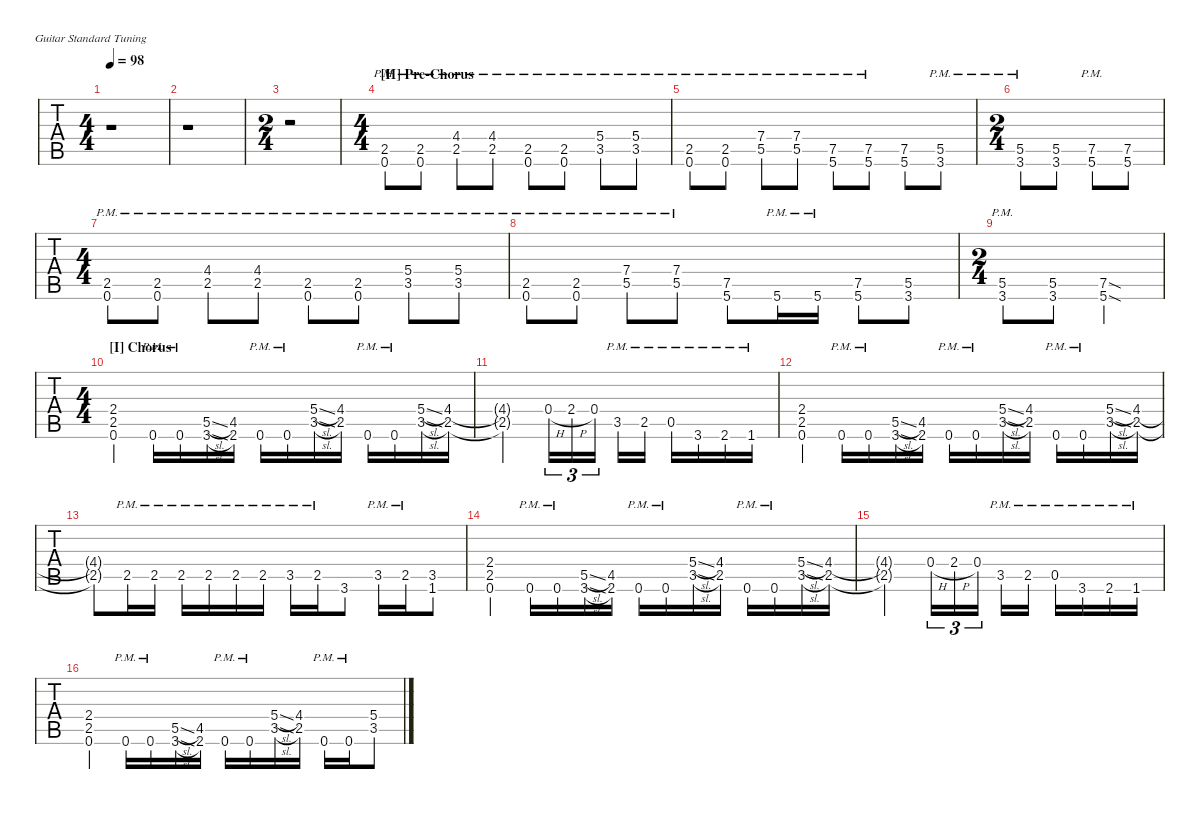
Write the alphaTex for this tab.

\defaultSystemsLayout 4
\hideDynamics
\bracketExtendMode nobrackets
\track ("Rhythm/Lead Guitar (Kirk)" " ") {instrument distortionguitar}
\staff {tabs}
\tuning (E4 B3 G3 D3 A2 E2)
\ts (4 4)
\beaming (8 2 2 2 2)
\tempo 98
\clef g2
\ks eminor
r.1{dy mf} |
r.1 |
\ts (2 4)
\beaming (8 2 2)
r.2 |
\ts (4 4)
\beaming (8 2 2 2 2)
\section ("H" "Pre-Chorus")
(0.6{pm acc forcenatural} 2.5{pm acc forcenatural}).8{instrument distortionguitar} (0.6{pm acc forcenatural} 2.5{pm acc forcenatural}).8 (2.5{pm acc forcenatural} 4.4{pm acc #}).8 (2.5{pm acc forcenatural} 4.4{pm acc #}).8 (0.6{pm acc forcenatural} 2.5{pm acc forcenatural}).8 (0.6{pm acc forcenatural} 2.5{pm acc forcenatural}).8 (3.5{pm acc forcenatural} 5.4{pm acc forcenatural}).8 (3.5{pm acc forcenatural} 5.4{pm acc forcenatural}).8 |
(0.6{pm acc forcenatural} 2.5{pm acc forcenatural}).8 (0.6{pm acc forcenatural} 2.5{pm acc forcenatural}).8 (5.5{pm acc forcenatural} 7.4{pm acc forcenatural}).8 (5.5{pm acc forcenatural} 7.4{pm acc forcenatural}).8 (5.6{pm acc forcenatural} 7.5{pm acc forcenatural}).8 (5.6{pm acc forcenatural} 7.5{pm acc forcenatural}).8 (5.6{acc forcenatural} 7.5{acc forcenatural}).8 (3.6{pm acc forcenatural} 5.5{pm acc forcenatural}).8 |
\ts (2 4)
\beaming (8 2 2)
(3.6{pm acc forcenatural} 5.5{pm acc forcenatural}).8 (5.5{acc forcenatural} 3.6{acc forcenatural}).8 (5.6{pm acc forcenatural} 7.5{pm acc forcenatural}).8 (5.6{acc forcenatural} 7.5{acc forcenatural}).8 |
\ts (4 4)
\beaming (8 2 2 2 2)
(0.6{pm acc forcenatural} 2.5{pm acc forcenatural}).8 (0.6{pm acc forcenatural} 2.5{pm acc forcenatural}).8 (2.5{pm acc forcenatural} 4.4{pm acc #}).8 (2.5{pm acc forcenatural} 4.4{pm acc #}).8 (0.6{pm acc forcenatural} 2.5{pm acc forcenatural}).8 (0.6{pm acc forcenatural} 2.5{pm acc forcenatural}).8 (3.5{pm acc forcenatural} 5.4{pm acc forcenatural}).8 (3.5{pm acc forcenatural} 5.4{pm acc forcenatural}).8 |
(0.6{pm acc forcenatural} 2.5{pm acc forcenatural}).8 (0.6{pm acc forcenatural} 2.5{pm acc forcenatural}).8 (5.5{pm acc forcenatural} 7.4{pm acc forcenatural}).8 (5.5{pm acc forcenatural} 7.4{pm acc forcenatural}).8 (5.6{acc forcenatural} 7.5{acc forcenatural}).8 5.6{pm acc forcenatural}.16 5.6{pm acc forcenatural}.16 (5.6{acc forcenatural} 7.5{acc forcenatural}).8 (3.6{acc forcenatural} 5.5{acc forcenatural}).8 |
\ts (2 4)
\beaming (8 2 2)
(3.6{pm acc forcenatural} 5.5{pm acc forcenatural}).8 (3.6{acc forcenatural} 5.5{acc forcenatural}).8 (7.5{sod acc forcenatural} 5.6{sod acc forcenatural}).4 |
\ts (4 4)
\beaming (8 2 2 2 2)
\section ("I" "Chorus")
(0.6{acc forcenatural} 2.5{acc forcenatural} 2.4{acc forcenatural}).4 0.6{pm acc forcenatural}.16 0.6{pm acc forcenatural}.16 (3.6{sl acc forcenatural} 5.5{sl acc forcenatural}).16 (4.5{acc #} 2.6{acc #}).16 0.6{pm acc forcenatural}.16 0.6{pm acc forcenatural}.16 (3.5{sl acc forcenatural} 5.4{sl acc forcenatural}).16 (4.4{acc #} 2.5{acc forcenatural}).16 0.6{pm acc forcenatural}.16 0.6{pm acc forcenatural}.16 (3.5{sl acc forcenatural} 5.4{sl acc forcenatural}).16 (4.4{acc #} 2.5{acc forcenatural}).16 |
(4.4{t acc #} 2.5{t acc forcenatural}).2 0.4{h acc forcenatural}.16{tu (3 2)} 2.4{h acc forcenatural}.16{tu (3 2)} 0.4{acc forcenatural}.16{tu (3 2)} 3.5{pm acc forcenatural}.16 2.5{pm acc forcenatural}.16 0.5{pm acc forcenatural}.16 3.6{pm acc forcenatural}.16 2.6{pm acc #}.16 1.6{pm acc forcenatural}.16 |
(0.6{acc forcenatural} 2.5{acc forcenatural} 2.4{acc forcenatural}).4 0.6{pm acc forcenatural}.16 0.6{pm acc forcenatural}.16 (3.6{sl acc forcenatural} 5.5{sl acc forcenatural}).16 (4.5{acc #} 2.6{acc #}).16 0.6{pm acc forcenatural}.16 0.6{pm acc forcenatural}.16 (3.5{sl acc forcenatural} 5.4{sl acc forcenatural}).16 (4.4{acc #} 2.5{acc forcenatural}).16 0.6{pm acc forcenatural}.16 0.6{pm acc forcenatural}.16 (3.5{sl acc forcenatural} 5.4{sl acc forcenatural}).16 (4.4{acc #} 2.5{acc forcenatural}).16 |
(2.5{t acc forcenatural} 4.4{t acc #}).8 2.5{pm acc forcenatural}.16 2.5{pm acc forcenatural}.16 2.5{pm acc forcenatural}.16 2.5{pm acc forcenatural}.16 2.5{pm acc forcenatural}.16 2.5{pm acc forcenatural}.16 3.5{pm acc forcenatural}.16 2.5{pm acc forcenatural}.16 3.6{acc forcenatural}.8 3.5{pm acc forcenatural}.16 2.5{pm acc forcenatural}.16 (1.6{acc forcenatural} 3.5{acc forcenatural}).8 |
(0.6{acc forcenatural} 2.5{acc forcenatural} 2.4{acc forcenatural}).4 0.6{pm acc forcenatural}.16 0.6{pm acc forcenatural}.16 (3.6{sl acc forcenatural} 5.5{sl acc forcenatural}).16 (4.5{acc #} 2.6{acc #}).16 0.6{pm acc forcenatural}.16 0.6{pm acc forcenatural}.16 (3.5{sl acc forcenatural} 5.4{sl acc forcenatural}).16 (4.4{acc #} 2.5{acc forcenatural}).16 0.6{pm acc forcenatural}.16 0.6{pm acc forcenatural}.16 (3.5{sl acc forcenatural} 5.4{sl acc forcenatural}).16 (4.4{acc #} 2.5{acc forcenatural}).16 |
(4.4{t acc #} 2.5{t acc forcenatural}).2 0.4{h acc forcenatural}.16{tu (3 2)} 2.4{h acc forcenatural}.16{tu (3 2)} 0.4{acc forcenatural}.16{tu (3 2)} 3.5{pm acc forcenatural}.16 2.5{pm acc forcenatural}.16 0.5{pm acc forcenatural}.16 3.6{pm acc forcenatural}.16 2.6{pm acc #}.16 1.6{pm acc forcenatural}.16 |
(0.6{acc forcenatural} 2.5{acc forcenatural} 2.4{acc forcenatural}).4 0.6{pm acc forcenatural}.16 0.6{pm acc forcenatural}.16 (3.6{sl acc forcenatural} 5.5{sl acc forcenatural}).16 (4.5{acc #} 2.6{acc #}).16 0.6{pm acc forcenatural}.16 0.6{pm acc forcenatural}.16 (3.5{sl acc forcenatural} 5.4{sl acc forcenatural}).16 (4.4{acc #} 2.5{acc forcenatural}).16 0.6{pm acc forcenatural}.16 0.6{pm acc forcenatural}.16 (3.5{st acc forcenatural} 5.4{st acc forcenatural}).8
